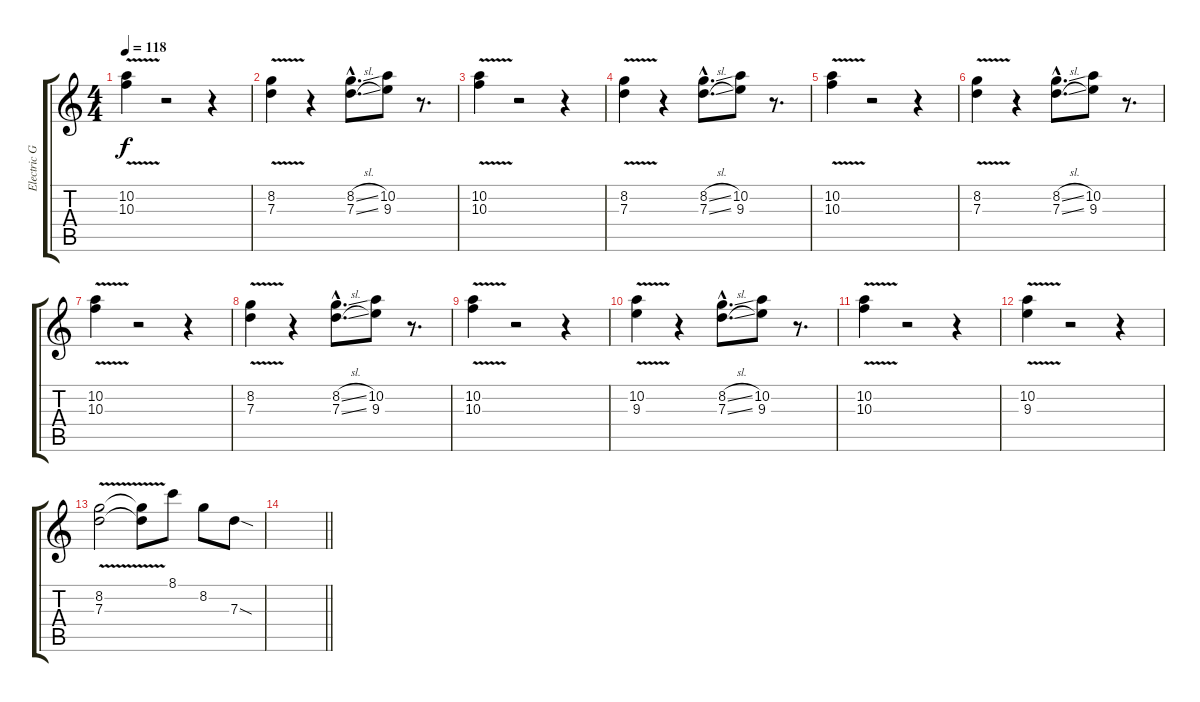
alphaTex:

\track ("Electric Guitar" "Electric G") {instrument overdrivenguitar}
\staff {score tabs}
\tuning (E4 B3 G3 D3 A2 E2) {hide}
\ts (4 4)
\tempo 118
\clef g2
\ks c
(10.2{v} 10.3{v}).4{dy f} r.2 r.4 |
(8.2{v} 7.3{v}).4 r.4 (8.2{sl hac} 7.3{sl hac}).8{d} (10.2 9.3).8 r.8{d} |
(10.2{v} 10.3{v}).4 r.2 r.4 |
(8.2{v} 7.3{v}).4 r.4 (8.2{sl hac} 7.3{sl hac}).8{d} (10.2 9.3).8 r.8{d} |
(10.2{v} 10.3{v}).4 r.2 r.4 |
(8.2{v} 7.3{v}).4 r.4 (8.2{sl hac} 7.3{sl hac}).8{d} (10.2 9.3).8 r.8{d} |
(10.2{v} 10.3{v}).4 r.2 r.4 |
(8.2{v} 7.3{v}).4 r.4 (8.2{sl hac} 7.3{sl hac}).8{d} (10.2 9.3).8 r.8{d} |
(10.2{v} 10.3{v}).4 r.2 r.4 |
(10.2{v} 9.3{v}).4 r.4 (8.2{sl hac} 7.3{sl hac}).8{d} (10.2 9.3).8 r.8{d} |
(10.2{v} 10.3{v}).4 r.2 r.4 |
(10.2{v} 9.3{v}).4 r.2 r.4 |
(8.2{v} 7.3{v}).2 (8.2{t} 7.3{t}).8 8.1.8 8.2.8 7.3{sod}.8 |
\barLineRight lightlight
